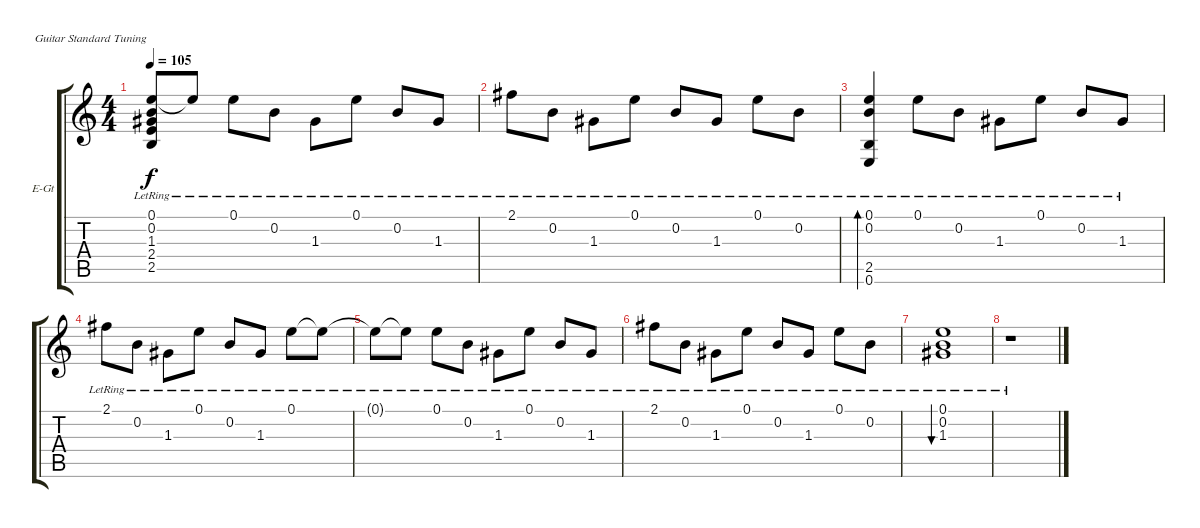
\defaultSystemsLayout 4
\bracketExtendMode groupsimilarinstruments
\firstSystemTrackNameOrientation horizontal
\otherSystemsTrackNameOrientation horizontal
\track ("Electric Guitar" "E-Gt") {instrument electricguitarclean}
\staff {score tabs}
\tuning (E4 B3 G3 D3 A2 E2)
\ts (4 4)
\tempo 105
\clef g2
\scale
0.333333
\ks c
(0.1{lr t} 0.2{lr} 1.3{lr} 2.4{lr} 2.5{lr}).8{dy f} 0.1{lr t}.8 0.1{lr}.8 0.2{lr}.8 1.3{lr}.8 0.1{lr}.8 0.2{lr}.8 1.3{lr}.8 |
\scale
0.333333 2.1{lr}.8 0.2{lr}.8 1.3{lr}.8 0.1{lr}.8 0.2{lr}.8 1.3{lr}.8 0.1{lr}.8 0.2{lr}.8 |
\scale
0.333333 (0.1{lr} 0.2{lr} 2.5{lr} 0.6{lr}).4{bd 60} 0.1{lr}.8 0.2{lr}.8 1.3{lr}.8 0.1{lr}.8 0.2{lr}.8 1.3{lr}.8 |
\scale
0.333333 2.1{lr}.8 0.2{lr}.8 1.3{lr}.8 0.1{lr}.8 0.2{lr}.8 1.3{lr}.8 0.1{lr}.8 0.1{lr t}.8 |
\scale
0.333333 0.1{lr t}.8 0.1{lr t}.8 0.1{lr}.8 0.2{lr}.8 1.3{lr}.8 0.1{lr}.8 0.2{lr}.8 1.3{lr}.8 |
\scale
0.333333 2.1{lr}.8 0.2{lr}.8 1.3{lr}.8 0.1{lr}.8 0.2{lr}.8 1.3{lr}.8 0.1{lr}.8 0.2{lr}.8 |
\scale
0.333333 (0.1{lr} 0.2{lr} 1.3{lr}).1{bu 120} |
r.1
